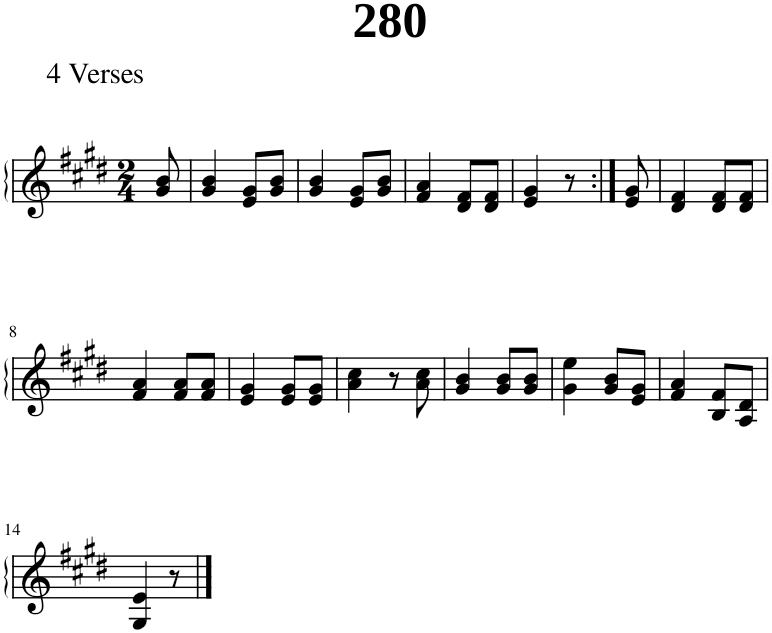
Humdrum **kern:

**kern
*part1
*staff1
*I"Piano
*I'Pno.
*clefG2
*k[f#c#g#d#]
*M2/4
=1
8g#/ 8b/
=2
4g#/ 4b/
8e/ 8g#/L
8g#/ 8b/J
=3
4g#/ 4b/
8e/ 8g#/L
8g#/ 8b/J
=4
4f#/ 4a/
8d#/ 8f#/L
8d#/ 8f#/J
=5
4e/ 4g#/
8r
=6:|!
8e/ 8g#/
=7
4d#/ 4f#/
8d#/ 8f#/L
8d#/ 8f#/J
!!LO:LB:g=z
=8
4f#/ 4a/
8f#/ 8a/L
8f#/ 8a/J
=9
4e/ 4g#/
8e/ 8g#/L
8e/ 8g#/J
=10
4a\ 4cc#\
8r
8a\ 8cc#\
=11
4g#/ 4b/
8g#/ 8b/L
8g#/ 8b/J
=12
4g#\ 4ee\
8g#/ 8b/L
8e/ 8g#/J
=13
4f#/ 4a/
8B/ 8f#/L
8A/ 8d#/J
!!LO:LB:g=z
=14
4G#/ 4e/
8r
==
*-
